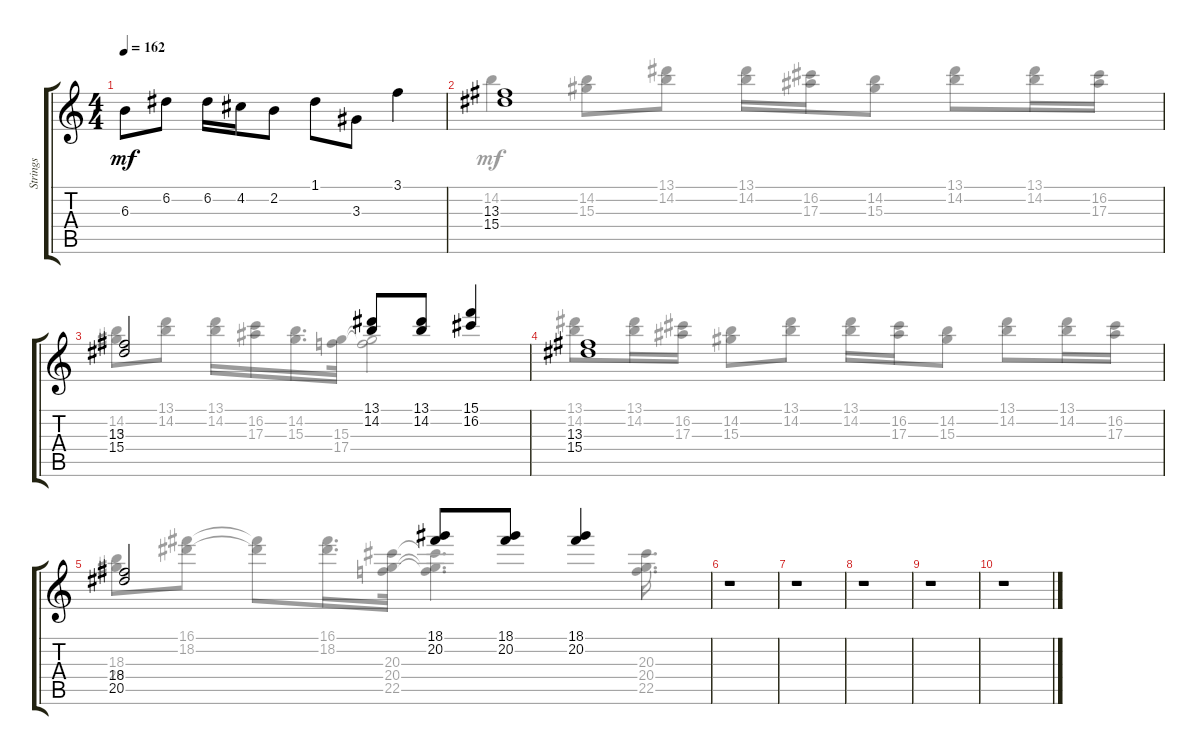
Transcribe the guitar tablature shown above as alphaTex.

\track ("Strings" "Strings") {instrument electricguitarclean}
\staff {score tabs}
\tuning (D4 A3 F3 C3 G2 C2) {hide}
\voice
\ts (4 4)
\tempo 162
\clef g2
\ks aminor
6.3.8{dy mf} 6.2.8 6.2.16 4.2.16 2.2.8 1.1.8 3.3.8 3.1.4 |
(13.3 15.4).1 |
(13.3 15.4).2 (13.1 14.2).8 (13.1 14.2).8 (15.1 16.2).4 |
(13.3 15.4).1 |
(18.4 20.5).2 (18.1 20.2).8 (18.1 20.2).8 (18.1 20.2).4 |
r.1 |
r.1 |
r.1 |
r.1 |
r.1
\voice
\clef g2
\ottava regular
\simile none
\ks aminor
|
14.2.4 (14.2 15.3).8 (13.1 14.2).8 (13.1 14.2).16 (16.2 17.3).16 (14.2 15.3).8 (13.1 14.2).8 (13.1 14.2).16 (16.2 17.3).16 |
(14.2 15.3).8 (13.1 14.2).8 (13.1 14.2).16 (16.2 17.3).16 (14.2 15.3).16{d} (15.3 17.4).32 (15.3{t} 17.4{t}).2 |
(13.1 14.2).8 (13.1 14.2).16 (16.2 17.3).16 (14.2 15.3).8 (13.1 14.2).8 (13.1 14.2).16 (16.2 17.3).16 (14.2 15.3).8 (13.1 14.2).8 (13.1 14.2).16 (16.2 17.3).16 |
(18.3 20.4).8 (16.1 18.2).8 (16.1{t} 18.2{t}).8 (16.1 18.2).16{d} (20.3 20.4 22.5).32 (20.3{t} 20.4{t} 22.5{t}).4{d} (20.3 20.4 22.5).16{d} |
|
|
|
|
